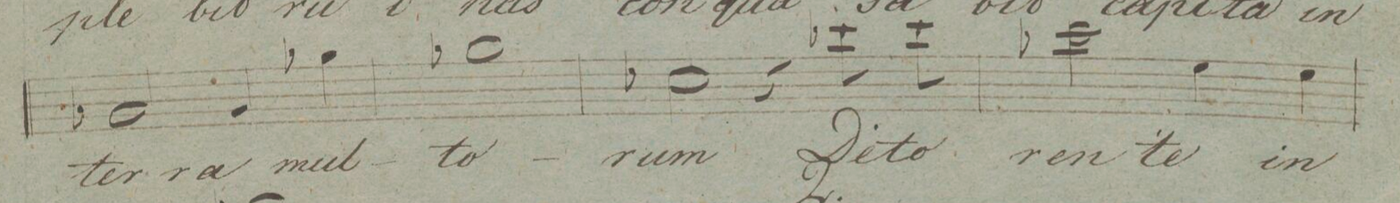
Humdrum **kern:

**kern	**text	**dynam
*I"Baſso.	*	*
*clefF4	*	*
*k[]	*	*
*met(c|)	*	*
*M2/2	*	*
2BB-X/	ter-	.
4BB-/	-ra	.
4B-X\	mul-	.
=59	=59	=59
1B-X	-to-	.
=60	=60	=60
2E-X\	-rum	.
4r	.	.
8e-X\	De	.
8e-\	to-	.
=61	=61	=61
2e-X\	-ren-	.
4G\	-te	.
4G\	in	.
=62	=62	=62
*-	*-	*-
